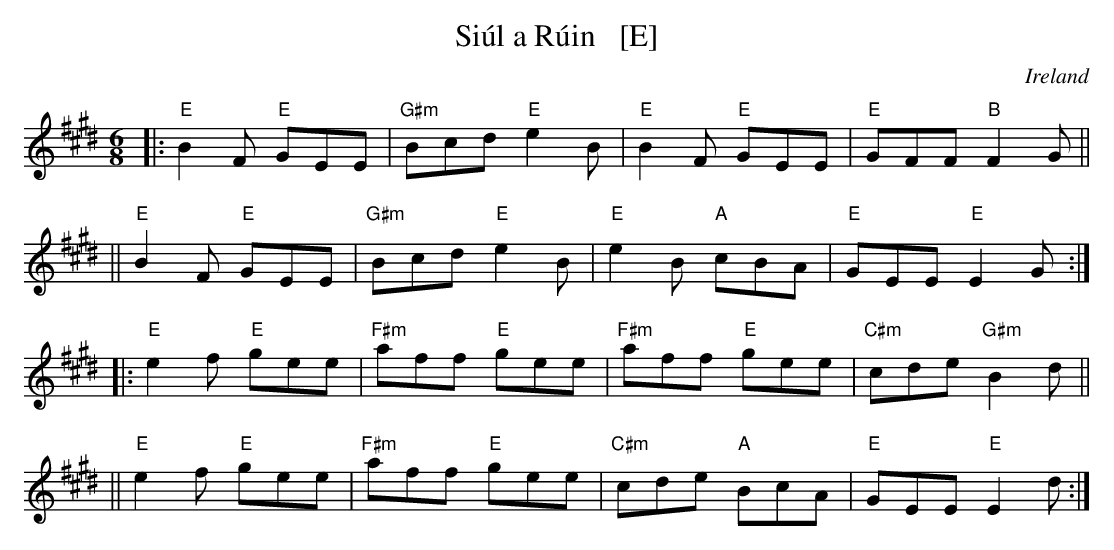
X:1
T: Si\'ul a R\'uin   [E]
O: Ireland
M: 6/8
K: E
|: "E"B2F "E"GEE | "G#m"Bcd "E"e2B | "E"B2F   "E"GEE |  "E"GFF   "B"F2G ||
|| "E"B2F "E"GEE | "G#m"Bcd "E"e2B | "E"e2B   "A"cBA |  "E"GEE   "E"E2G :|
|: "E"e2f "E"gee | "F#m"aff "E"gee | "F#m"aff "E"gee |"C#m"cde "G#m"B2d ||
|| "E"e2f "E"gee | "F#m"aff "E"gee | "C#m"cde "A"BcA |  "E"GEE   "E"E2d :|
